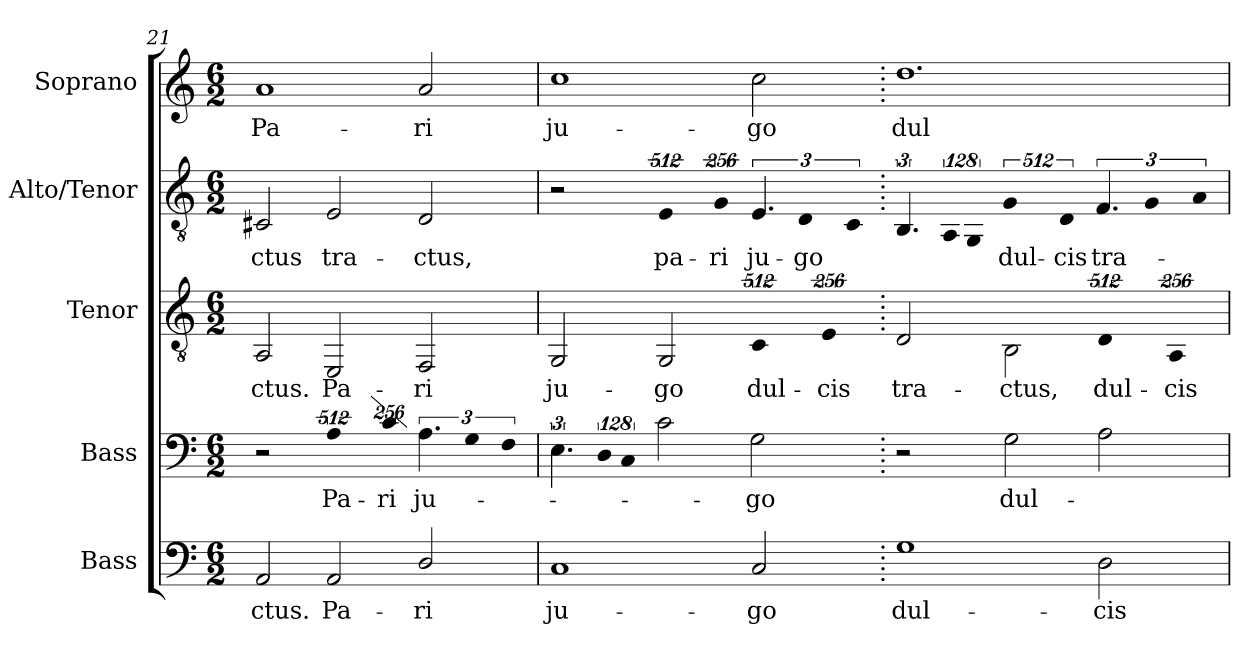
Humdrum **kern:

**kern	**text	**kern	**text	**kern	**text	**kern	**text	**kern	**text
*part5	*part5	*part4	*part4	*part3	*part3	*part2	*part2	*part1	*part1
*staff5	*staff5	*staff4	*staff4	*staff3	*staff3	*staff2	*staff2	*staff1	*staff1
*I"Bass	*	*I"Bass	*	*I"Tenor	*	*I"Alto/Tenor	*	*I"Soprano	*
*I'B.	*	*	*	*	*	*	*	*I'S.	*
*clefF4	*	*clefF4	*	*clefGv2	*	*clefGv2	*	*clefG2	*
*k[]	*	*k[]	*	*k[]	*	*k[]	*	*k[]	*
*C:	*	*C:	*	*C:	*	*C:	*	*C:	*
*M6/2	*	*M6/2	*	*M6/2	*	*M6/2	*	*M6/2	*
=21	=21	=21	=21	=21	=21	=21	=21	=21	=21
!	!LO:LY:b:color=#000000	!	!	!	!	!	!	!	!
!	!	!	!	!	!LO:LY:b:color=#000000	!	!	!	!
!	!	!	!	!	!	!	!LO:LY:b:color=#000000	!	!
!	!	!	!	!	!	!	!	!	!LO:LY:b:color=#000000
2AAi/	-ctus.	2r	.	2AAi/	-ctus.	2C#Xi/	-ctus	1ai	Pa-
!	!LO:LY:b:color=#000000	!LO:N:vis=2	!	!	!	!	!	!	!
!	!	!	!LO:LY:b:color=#000000	!	!	!	!	!	!
!	!	!	!	!	!LO:LY:b:color=#000000	!	!	!	!
!	!	!	!	!	!	!	!LO:LY:b:color=#000000	!	!
2AAi/	Pa-	1024%341Ai\	Pa-	2EEi/	Pa-	2Ei/	tra-	.	.
!	!	!LO:N:vis=4	!	!	!	!	!	!	!
!	!	!	!LO:LY:b:color=#000000	!	!	!	!	!	!
.	.	1024%171ci\	-ri	.	.	.	.	.	.
!	!LO:LY:b:color=#000000	!	!	!	!	!	!	!	!
!	!	!	!LO:LY:b:color=#000000	!	!	!	!	!	!
!	!	!	!	!	!LO:LY:b:color=#000000	!	!	!	!
!	!	!	!	!	!	!	!LO:LY:b:color=#000000	!	!
!	!	!	!	!	!	!	!	!	!LO:LY:b:color=#000000
2Di/	-ri	6.Ai\	ju-	2FFi/	-ri	2Di/	-ctus,	2ai/	-ri
!	!	!LO:N:vis=8	!	!	!	!	!	!	!
.	.	1024%85Gi\	.	.	.	.	.	.	.
!	!	!LO:N:vis=4	!	!	!	!	!	!	!
.	.	1024%171Fi\	.	.	.	.	.	.	.
!!LO:LB:g=z
=22	=22	=22	=22	=22	=22	=22	=22	=22	=22
!	!LO:LY:b:color=#000000	!	!	!	!	!	!	!	!
!	!	!	!	!	!LO:LY:b:color=#000000	!	!	!	!
!	!	!	!	!	!	!	!	!	!LO:LY:b:color=#000000
1Ci	ju-	6.Ei\	.	2GGi/	ju-	2r	.	1cci	ju-
!	!	!LO:N:vis=8	!	!	!	!	!	!	!
.	.	1024%85Di/	.	.	.	.	.	.	.
!	!	!LO:N:vis=4	!	!	!	!	!	!	!
.	.	1024%171Ci/	.	.	.	.	.	.	.
!	!	!	!	!	!LO:LY:b:color=#000000	!LO:N:vis=2	!	!	!
!	!	!	!	!	!	!	!LO:LY:b:color=#000000	!	!
.	.	2ci\	.	2GGi/	-go	1024%341Ei/	pa-	.	.
!	!	!	!	!	!	!LO:N:vis=4	!	!	!
!	!	!	!	!	!	!	!LO:LY:b:color=#000000	!	!
.	.	.	.	.	.	1024%171Gi/	-ri	.	.
!	!LO:LY:b:color=#000000	!	!	!	!	!	!	!	!
!	!	!	!LO:LY:b:color=#000000	!LO:N:vis=2	!	!	!	!	!
!	!	!	!	!	!LO:LY:b:color=#000000	!	!	!	!
!	!	!	!	!	!	!	!LO:LY:b:color=#000000	!	!
!	!	!	!	!	!	!	!	!	!LO:LY:b:color=#000000
2Ci/	-go	2Gi\	-go	1024%341Ci/	dul-	6.Ei/	ju-	2cci\	-go
!	!	!	!	!	!	!LO:N:vis=8	!	!	!
!	!	!	!	!	!	!	!LO:LY:b:color=#000000	!	!
.	.	.	.	.	.	1024%85Di/	-go	.	.
!	!	!	!	!LO:N:vis=4	!	!	!	!	!
!	!	!	!	!	!LO:LY:b:color=#000000	!LO:N:vis=4	!	!	!
.	.	.	.	1024%171Ei/	-cis	1024%171Ci/	.	.	.
=23.	=23.	=23.	=23.	=23.	=23.	=23.	=23.	=23.	=23.
!	!LO:LY:b:color=#000000	!	!	!	!	!	!	!	!
!	!	!	!	!	!LO:LY:b:color=#000000	!	!	!	!
!	!	!	!	!	!	!	!	!	!LO:LY:b:color=#000000
1Gi	dul-	2r	.	2Di/	tra-	6.BBi/	.	1.ddi	dul-
!	!	!	!	!	!	!LO:N:vis=8	!	!	!
.	.	.	.	.	.	1024%85AAi/	.	.	.
!	!	!	!	!	!	!LO:N:vis=4	!	!	!
.	.	.	.	.	.	1024%171GGi/	.	.	.
!	!	!	!LO:LY:b:color=#000000	!	!	!	!	!	!
!	!	!	!	!	!LO:LY:b:color=#000000	!LO:N:vis=2	!	!	!
!	!	!	!	!	!	!	!LO:LY:b:color=#000000	!	!
.	.	2Gi\	dul-	2BBi\	-ctus,	1024%341Gi/	dul-	.	.
!	!	!	!	!	!	!LO:N:vis=4	!	!	!
!	!	!	!	!	!	!	!LO:LY:b:color=#000000	!	!
.	.	.	.	.	.	1024%171Di/	-cis	.	.
!	!LO:LY:b:color=#000000	!	!	!LO:N:vis=2	!	!	!	!	!
!	!	!	!	!	!LO:LY:b:color=#000000	!	!	!	!
!	!	!	!	!	!	!	!LO:LY:b:color=#000000	!	!
2Di\	-cis	2Ai\	.	1024%341Di/	dul-	6.Fi/	tra-	.	.
!	!	!	!	!	!	!LO:N:vis=8	!	!	!
.	.	.	.	.	.	1024%85Gi/	.	.	.
!	!	!	!	!LO:N:vis=4	!	!	!	!	!
!	!	!	!	!	!LO:LY:b:color=#000000	!LO:N:vis=4	!	!	!
.	.	.	.	1024%171AAi/	-cis	1024%171Ai/	.	.	.
=	=	=	=	=	=	=	=	=	=
*-	*-	*-	*-	*-	*-	*-	*-	*-	*-
